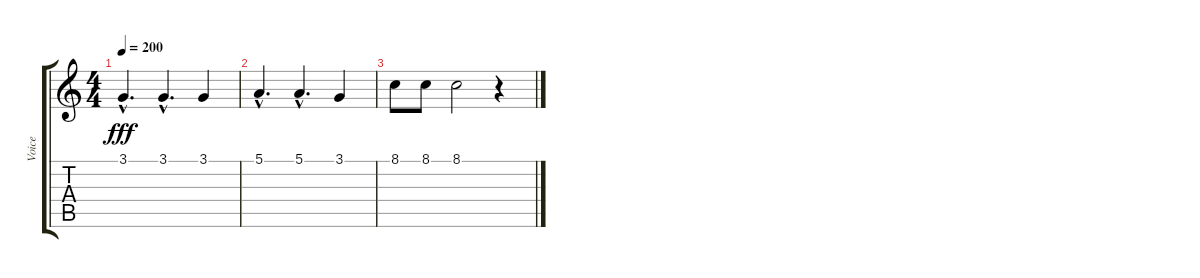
\track ("Voice" "Voice") {instrument choiraahs}
\staff {score tabs}
\tuning (E4 B3 G3 D3 A2 E2) {hide}
\ts (4 4)
\tempo 200
\clef g2
\ks c
3.1{hac}.4{d dy fff} 3.1{hac}.4{d} 3.1.4 |
5.1{hac}.4{d} 5.1{hac}.4{d} 3.1.4 |
8.1.8 8.1.8 8.1.2 r.4
